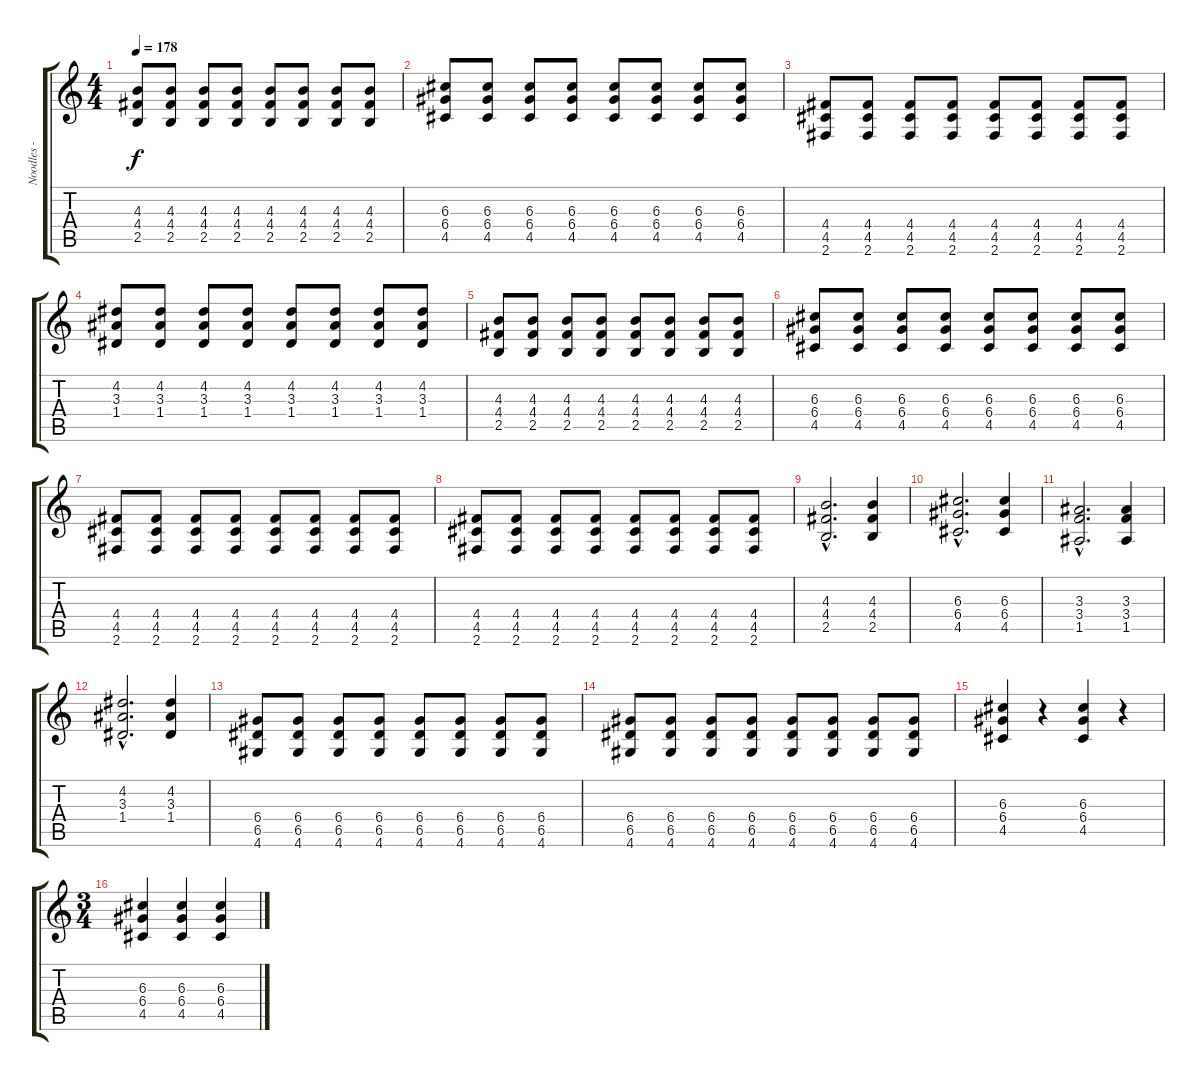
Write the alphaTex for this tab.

\track ("Noodles - Guitar" "Noodles - ") {instrument distortionguitar}
\staff {score tabs}
\tuning (E4 B3 G3 D3 A2 E2) {hide}
\ts (4 4)
\tempo 178
\clef g2
\ks c
(4.3 4.4 2.5).8{dy f instrument distortionguitar} (4.3 4.4 2.5).8 (4.3 4.4 2.5).8 (4.3 4.4 2.5).8 (4.3 4.4 2.5).8 (4.3 4.4 2.5).8 (4.3 4.4 2.5).8 (4.3 4.4 2.5).8 |
(6.3 6.4 4.5).8 (6.3 6.4 4.5).8 (6.3 6.4 4.5).8 (6.3 6.4 4.5).8 (6.3 6.4 4.5).8 (6.3 6.4 4.5).8 (6.3 6.4 4.5).8 (6.3 6.4 4.5).8 |
(4.4 4.5 2.6).8 (4.4 4.5 2.6).8 (4.4 4.5 2.6).8 (4.4 4.5 2.6).8 (4.4 4.5 2.6).8 (4.4 4.5 2.6).8 (4.4 4.5 2.6).8 (4.4 4.5 2.6).8 |
(4.2 3.3 1.4).8 (4.2 3.3 1.4).8 (4.2 3.3 1.4).8 (4.2 3.3 1.4).8 (4.2 3.3 1.4).8 (4.2 3.3 1.4).8 (4.2 3.3 1.4).8 (4.2 3.3 1.4).8 |
(4.3 4.4 2.5).8 (4.3 4.4 2.5).8 (4.3 4.4 2.5).8 (4.3 4.4 2.5).8 (4.3 4.4 2.5).8 (4.3 4.4 2.5).8 (4.3 4.4 2.5).8 (4.3 4.4 2.5).8 |
(6.3 6.4 4.5).8 (6.3 6.4 4.5).8 (6.3 6.4 4.5).8 (6.3 6.4 4.5).8 (6.3 6.4 4.5).8 (6.3 6.4 4.5).8 (6.3 6.4 4.5).8 (6.3 6.4 4.5).8 |
(4.4 4.5 2.6).8 (4.4 4.5 2.6).8 (4.4 4.5 2.6).8 (4.4 4.5 2.6).8 (4.4 4.5 2.6).8 (4.4 4.5 2.6).8 (4.4 4.5 2.6).8 (4.4 4.5 2.6).8 |
(4.4 4.5 2.6).8 (4.4 4.5 2.6).8 (4.4 4.5 2.6).8 (4.4 4.5 2.6).8 (4.4 4.5 2.6).8 (4.4 4.5 2.6).8 (4.4 4.5 2.6).8 (4.4 4.5 2.6).8 |
(4.3{hac} 4.4{hac} 2.5{hac}).2{d} (4.3 4.4 2.5).4 |
(6.3{hac} 6.4{hac} 4.5{hac}).2{d} (6.3 6.4 4.5).4 |
(3.3{hac} 3.4{hac} 1.5{hac}).2{d} (3.3 3.4 1.5).4 |
(4.2{hac} 3.3{hac} 1.4{hac}).2{d} (4.2 3.3 1.4).4 |
(6.4 6.5 4.6).8 (6.4 6.5 4.6).8 (6.4 6.5 4.6).8 (6.4 6.5 4.6).8 (6.4 6.5 4.6).8 (6.4 6.5 4.6).8 (6.4 6.5 4.6).8 (6.4 6.5 4.6).8 |
(6.4 6.5 4.6).8 (6.4 6.5 4.6).8 (6.4 6.5 4.6).8 (6.4 6.5 4.6).8 (6.4 6.5 4.6).8 (6.4 6.5 4.6).8 (6.4 6.5 4.6).8 (6.4 6.5 4.6).8 |
(6.3 6.4 4.5).4 r.4 (6.3 6.4 4.5).4 r.4 |
\ts (3 4)
(6.3 6.4 4.5).4 (6.3 6.4 4.5).4 (6.3 6.4 4.5).4
